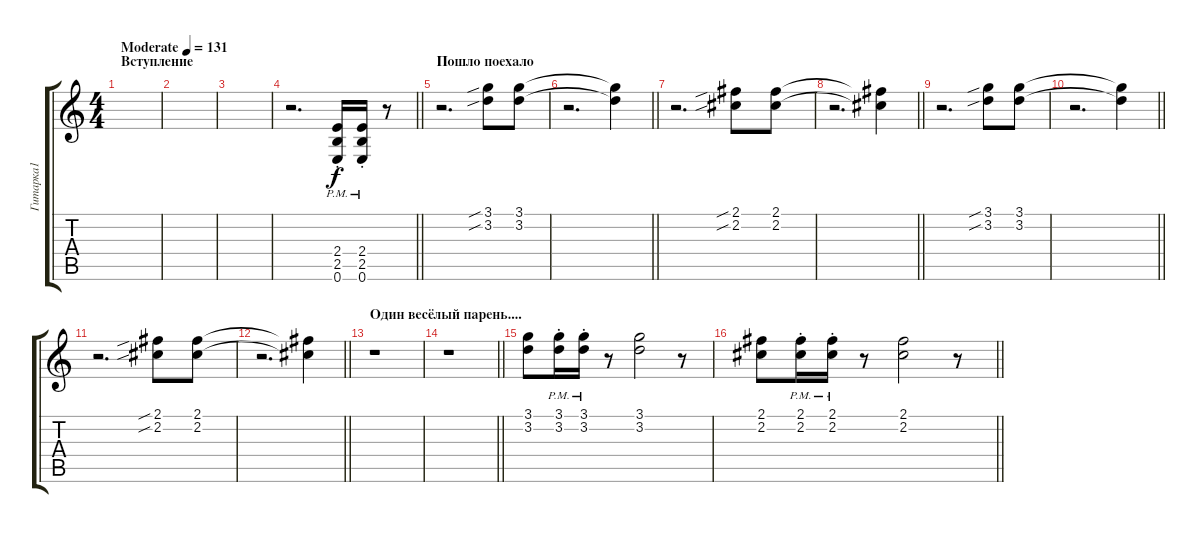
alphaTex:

\track ("Гитарка1" "Гитарка1") {instrument distortionguitar}
\staff {score tabs}
\tuning (E4 B3 G3 D3 A2 E2) {hide}
\ts (4 4)
\section ("" "Вступление ")
\tempo (131 "Moderate")
\clef g2
\ks c
|
|
|
\barLineRight lightlight
r.2{d} (2.4{pm st} 2.5{pm st} 0.6{pm st}).16 (2.4{pm st} 2.5{pm st} 0.6{pm st}).16 r.8 |
\section ("" "Пошло поехало")
r.2{d} (3.1{sib} 3.2{sib}).8 (3.1 3.2).8 |
\barLineRight lightlight
r.2{d} (3.1{t} 3.2{t}).4 |
r.2{d} (2.1{sib} 2.2{sib}).8 (2.1 2.2).8 |
\barLineRight lightlight
r.2{d} (2.1{t} 2.2{t}).4 |
r.2{d} (3.1{sib} 3.2{sib}).8 (3.1 3.2).8 |
\barLineRight lightlight
r.2{d} (3.1{t} 3.2{t}).4 |
r.2{d} (2.1{sib} 2.2{sib}).8 (2.1 2.2).8 |
\barLineRight lightlight
r.2{d} (2.1{t} 2.2{t}).4 |
\section ("" "Один весёлый парень....")
r.1 |
\barLineRight lightlight
r.1 |
(3.1 3.2).8 (3.1{pm st} 3.2{pm st}).16 (3.1{pm st} 3.2{pm st}).16 r.8 (3.1 3.2).2 r.8 |
\barLineRight lightlight
(2.1 2.2).8 (2.1{pm st} 2.2{pm st}).16 (2.1{pm st} 2.2{pm st}).16 r.8 (2.1 2.2).2 r.8
